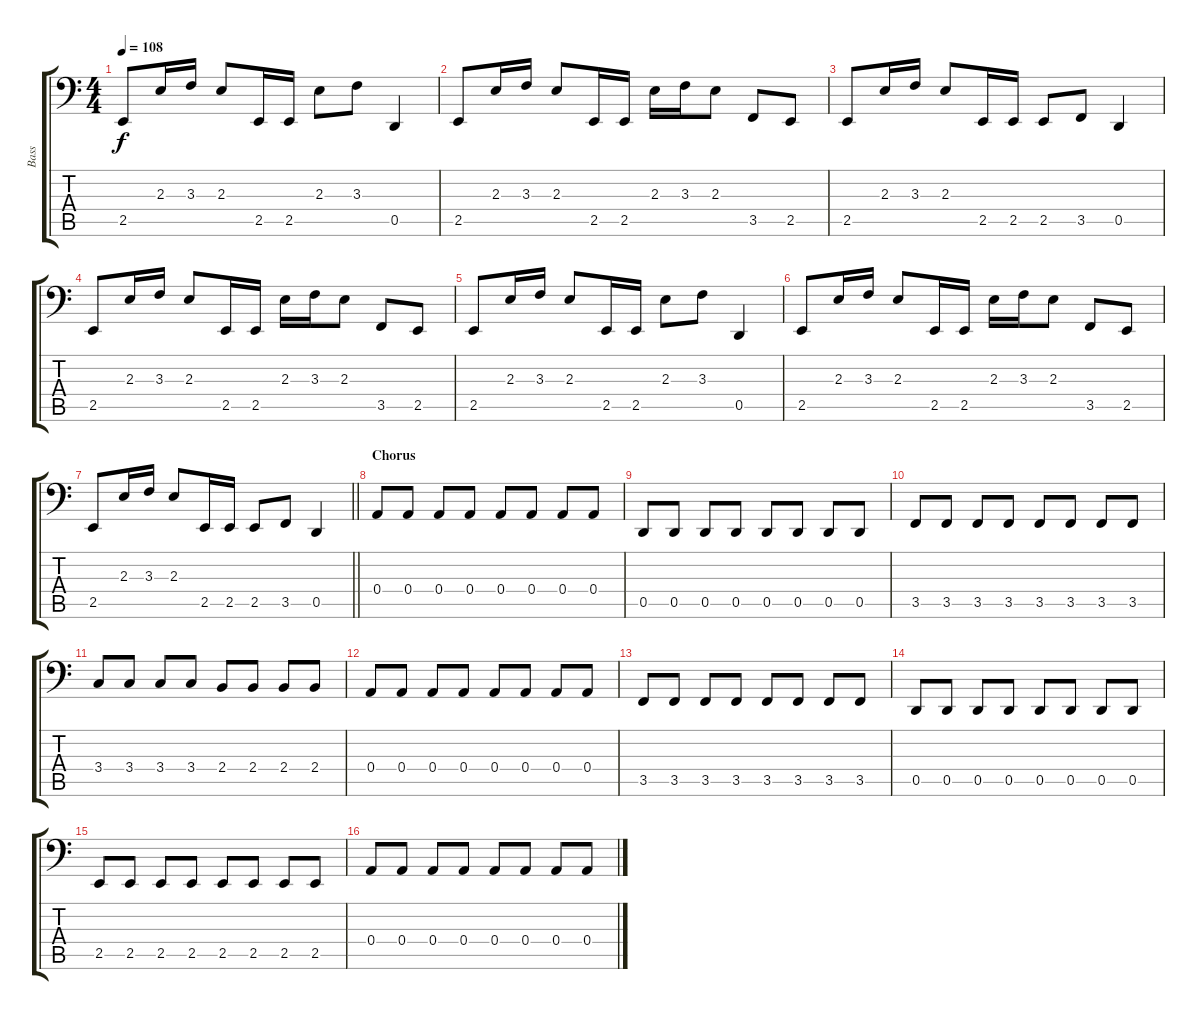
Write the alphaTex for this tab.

\track ("Bass" "Bass") {instrument electricbassfinger}
\staff {score tabs}
\tuning (C3 G2 D2 A1 D1 A0) {hide}
\ts (4 4)
\tempo 108
\clef f4
\ks c
2.5.8{dy f} 2.3.16 3.3.16 2.3.8 2.5.16 2.5.16 2.3.8 3.3.8 0.5.4 |
2.5.8 2.3.16 3.3.16 2.3.8 2.5.16 2.5.16 2.3.16 3.3.16 2.3.8 3.5.8 2.5.8 |
2.5.8 2.3.16 3.3.16 2.3.8 2.5.16 2.5.16 2.5.8 3.5.8 0.5.4 |
2.5.8 2.3.16 3.3.16 2.3.8 2.5.16 2.5.16 2.3.16 3.3.16 2.3.8 3.5.8 2.5.8 |
2.5.8 2.3.16 3.3.16 2.3.8 2.5.16 2.5.16 2.3.8 3.3.8 0.5.4 |
2.5.8 2.3.16 3.3.16 2.3.8 2.5.16 2.5.16 2.3.16 3.3.16 2.3.8 3.5.8 2.5.8 |
\barLineRight lightlight
2.5.8 2.3.16 3.3.16 2.3.8 2.5.16 2.5.16 2.5.8 3.5.8 0.5.4 |
\section ("" "Chorus")
0.4.8 0.4.8 0.4.8 0.4.8 0.4.8 0.4.8 0.4.8 0.4.8 |
0.5.8 0.5.8 0.5.8 0.5.8 0.5.8 0.5.8 0.5.8 0.5.8 |
3.5.8 3.5.8 3.5.8 3.5.8 3.5.8 3.5.8 3.5.8 3.5.8 |
3.4.8 3.4.8 3.4.8 3.4.8 2.4.8 2.4.8 2.4.8 2.4.8 |
0.4.8 0.4.8 0.4.8 0.4.8 0.4.8 0.4.8 0.4.8 0.4.8 |
3.5.8 3.5.8 3.5.8 3.5.8 3.5.8 3.5.8 3.5.8 3.5.8 |
0.5.8 0.5.8 0.5.8 0.5.8 0.5.8 0.5.8 0.5.8 0.5.8 |
2.5.8 2.5.8 2.5.8 2.5.8 2.5.8 2.5.8 2.5.8 2.5.8 |
0.4.8 0.4.8 0.4.8 0.4.8 0.4.8 0.4.8 0.4.8 0.4.8
